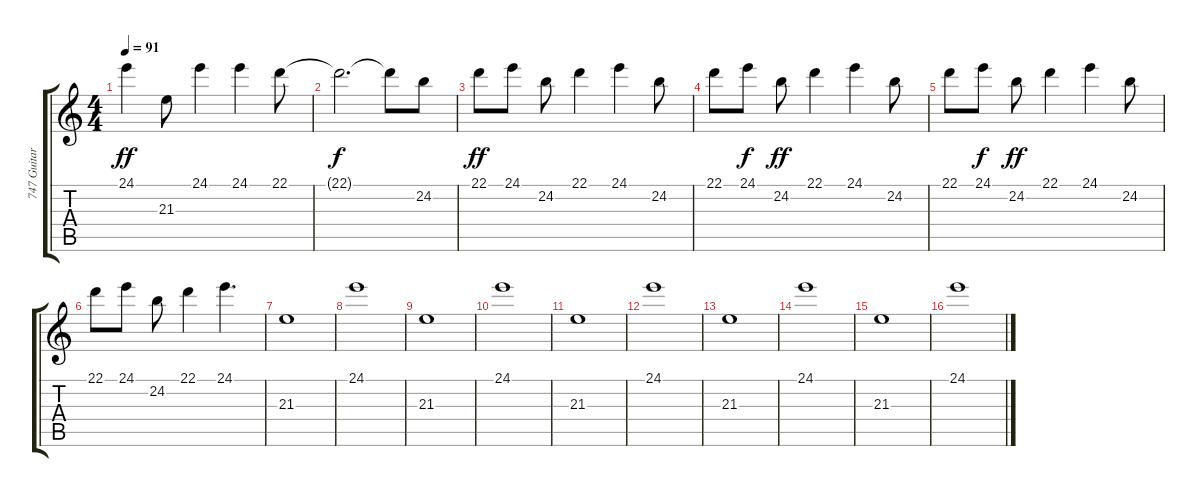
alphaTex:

\track ("747 Guitar (violin)" "747 Guitar") {instrument violin}
\staff {score tabs}
\tuning (E4 B3 G3 D3 A2 E2) {hide}
\ts (4 4)
\tempo 91
\clef g2
\ks c
24.1.4{dy ff} 21.3.8 24.1.4 24.1.4 22.1.8 |
22.1{t}.2{d dy f} 22.1{t}.8 24.2.8 |
22.1.8{dy ff volume 10} 24.1.8 24.2.8 22.1.4 24.1.4 24.2.8 |
22.1.8 24.1.8{dy f} 24.2.8{dy ff} 22.1.4 24.1.4 24.2.8 |
22.1.8 24.1.8{dy f} 24.2.8{dy ff} 22.1.4 24.1.4 24.2.8 |
22.1.8 24.1.8 24.2.8 22.1.4 24.1.4{d} |
21.3.1 |
24.1.1 |
21.3.1 |
24.1.1 |
21.3.1 |
24.1.1 |
21.3.1 |
24.1.1 |
21.3.1 |
24.1.1{volume 6}
